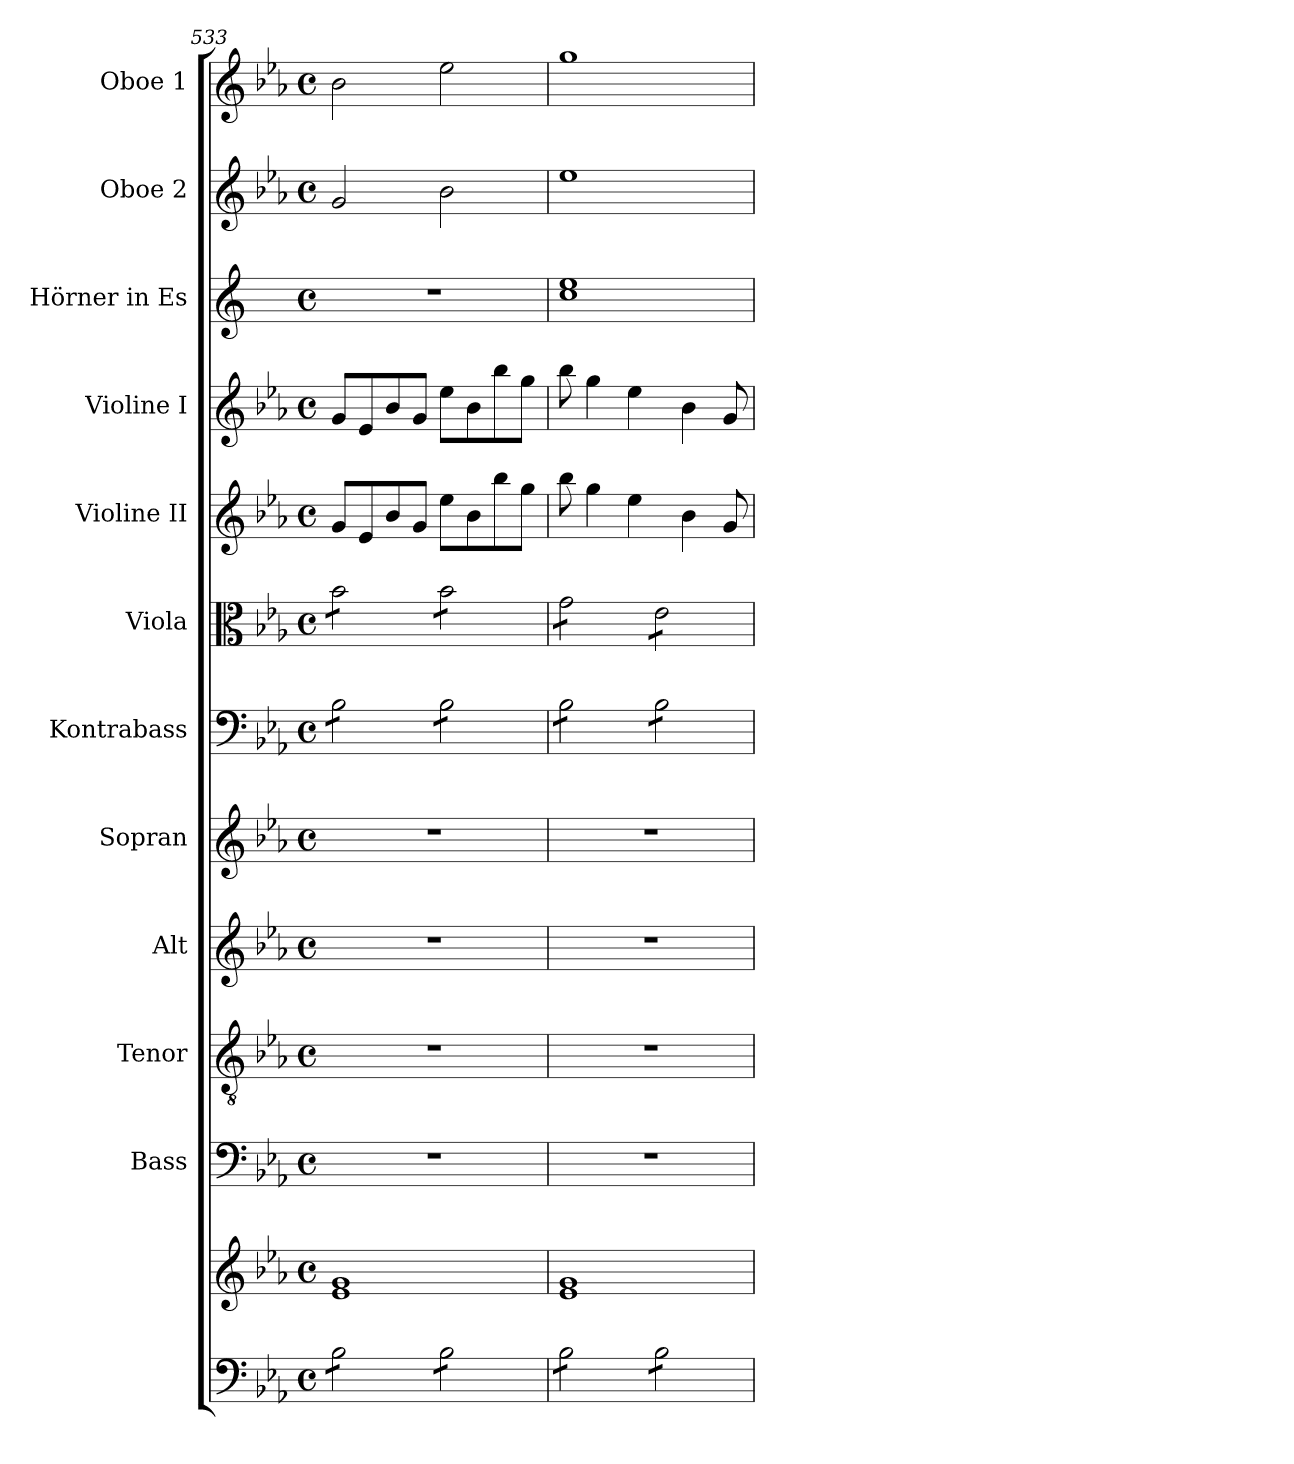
**kern	**kern	**kern	**kern	**kern	**kern	**kern	**kern	**kern	**kern	**kern	**kern	**kern
*part12	*part12	*part11	*part10	*part9	*part8	*part7	*part6	*part5	*part4	*part3	*part2	*part1
*staff13	*staff12	*staff11	*staff10	*staff9	*staff8	*staff7	*staff6	*staff5	*staff4	*staff3	*staff2	*staff1
*	*	*I"Bass	*I"Tenor	*I"Alt	*I"Sopran	*I"Kontrabass	*I"Viola	*I"Violine II	*I"Violine I	*I"Hörner in Es	*I"Oboe 2	*I"Oboe 1
*	*	*I'B.	*I'T.	*I'A.	*I'S.	*I'Kb.	*I'Vla.	*I'Vl. II	*I'Vl. I	*	*I'Ob. 2	*I'Ob. 1
!!LO:PB:g=z
*clefF4	*clefG2	*clefF4	*clefGv2	*clefG2	*clefG2	*clefF4	*clefC3	*clefG2	*clefG2	*clefG2	*clefG2	*clefG2
*	*	*	*	*	*	*ITrd7c12	*	*	*	*ITrd5c9	*	*
*k[b-e-a-]	*k[b-e-a-]	*k[b-e-a-]	*k[b-e-a-]	*k[b-e-a-]	*k[b-e-a-]	*k[b-e-a-]	*k[b-e-a-]	*k[b-e-a-]	*k[b-e-a-]	*k[b-e-a-]	*k[b-e-a-]	*k[b-e-a-]
*E-:	*E-:	*E-:	*E-:	*E-:	*E-:	*E-:	*E-:	*E-:	*E-:	*E-:	*E-:	*E-:
*M4/4	*M4/4	*M4/4	*M4/4	*M4/4	*M4/4	*M4/4	*M4/4	*M4/4	*M4/4	*M4/4	*M4/4	*M4/4
*met(c)	*met(c)	*met(c)	*met(c)	*met(c)	*met(c)	*met(c)	*met(c)	*met(c)	*met(c)	*met(c)	*met(c)	*met(c)
=533	=533	=533	=533	=533	=533	=533	=533	=533	=533	=533	=533	=533
*tremolo	*	*	*	*	*	*	*	*	*	*	*	*
*	*	*	*	*	*	*tremolo	*	*	*	*	*	*
*	*	*	*	*	*	*	*tremolo	*	*	*	*	*
8B-\L	1e- 1g	1r	1r	1r	1r	8BB-\L	8b-\L	8g/L	8g/L	1r	2g/	2b-\
8B-\	.	.	.	.	.	8BB-\	8b-\	8e-/	8e-/	.	.	.
8B-\	.	.	.	.	.	8BB-\	8b-\	8b-/	8b-/	.	.	.
8B-\J	.	.	.	.	.	8BB-\J	8b-\J	8g/J	8g/J	.	.	.
8B-\L	.	.	.	.	.	8BB-\L	8b-\L	8ee-\L	8ee-\L	.	2b-\	2ee-\
8B-\	.	.	.	.	.	8BB-\	8b-\	8b-\	8b-\	.	.	.
8B-\	.	.	.	.	.	8BB-\	8b-\	8bb-\	8bb-\	.	.	.
8B-\J	.	.	.	.	.	8BB-\J	8b-\J	8gg\J	8gg\J	.	.	.
=534	=534	=534	=534	=534	=534	=534	=534	=534	=534	=534	=534	=534
8B-\L	1e- 1g	1r	1r	1r	1r	8BB-\L	8g\L	8bb-\	8bb-\	1e- 1g	1ee-	1gg
8B-\	.	.	.	.	.	8BB-\	8g\	4gg\	4gg\	.	.	.
8B-\	.	.	.	.	.	8BB-\	8g\	.	.	.	.	.
8B-\J	.	.	.	.	.	8BB-\J	8g\J	4ee-\	4ee-\	.	.	.
8B-\L	.	.	.	.	.	8BB-\L	8e-\L	.	.	.	.	.
8B-\	.	.	.	.	.	8BB-\	8e-\	4b-\	4b-\	.	.	.
8B-\	.	.	.	.	.	8BB-\	8e-\	.	.	.	.	.
8B-\J	.	.	.	.	.	8BB-\J	8e-\J	8g/	8g/	.	.	.
*	*	*	*	*	*	*	*Xtremolo	*	*	*	*	*
*	*	*	*	*	*	*Xtremolo	*	*	*	*	*	*
*Xtremolo	*	*	*	*	*	*	*	*	*	*	*	*
=	=	=	=	=	=	=	=	=	=	=	=	=
*-	*-	*-	*-	*-	*-	*-	*-	*-	*-	*-	*-	*-
